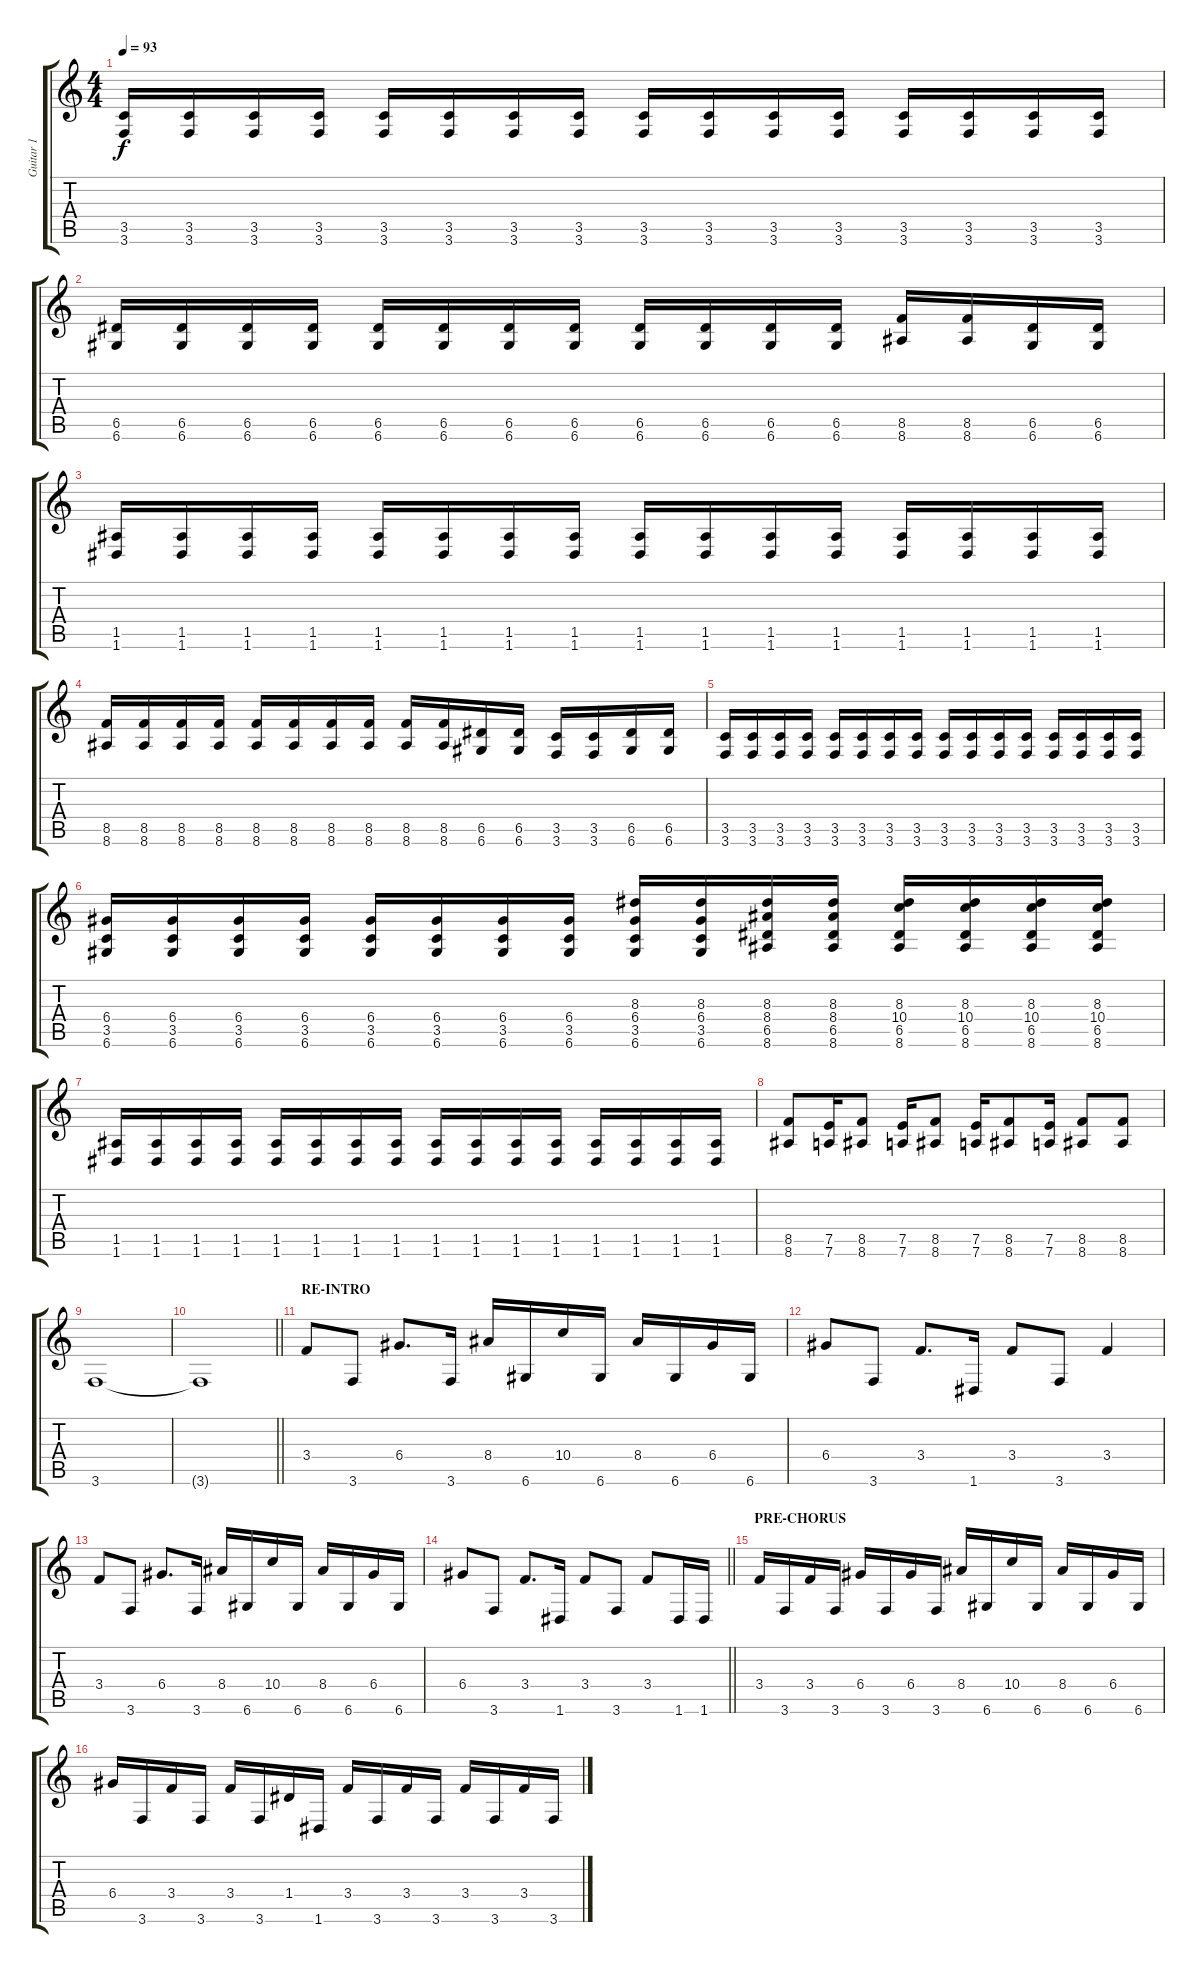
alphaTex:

\track ("Guitar 1" "Guitar 1") {instrument distortionguitar}
\staff {score tabs}
\tuning (E4 B3 G3 D3 A2 D2) {hide}
\ts (4 4)
\tempo 93
\clef g2
\ks c
(3.5 3.6).16{dy f} (3.5 3.6).16 (3.5 3.6).16 (3.5 3.6).16 (3.5 3.6).16 (3.5 3.6).16 (3.5 3.6).16 (3.5 3.6).16 (3.5 3.6).16 (3.5 3.6).16 (3.5 3.6).16 (3.5 3.6).16 (3.5 3.6).16 (3.5 3.6).16 (3.5 3.6).16 (3.5 3.6).16 |
(6.5 6.6).16 (6.5 6.6).16 (6.5 6.6).16 (6.5 6.6).16 (6.5 6.6).16 (6.5 6.6).16 (6.5 6.6).16 (6.5 6.6).16 (6.5 6.6).16 (6.5 6.6).16 (6.5 6.6).16 (6.5 6.6).16 (8.5 8.6).16 (8.5 8.6).16 (6.5 6.6).16 (6.5 6.6).16 |
(1.5 1.6).16 (1.5 1.6).16 (1.5 1.6).16 (1.5 1.6).16 (1.5 1.6).16 (1.5 1.6).16 (1.5 1.6).16 (1.5 1.6).16 (1.5 1.6).16 (1.5 1.6).16 (1.5 1.6).16 (1.5 1.6).16 (1.5 1.6).16 (1.5 1.6).16 (1.5 1.6).16 (1.5 1.6).16 |
(8.5 8.6).16 (8.5 8.6).16 (8.5 8.6).16 (8.5 8.6).16 (8.5 8.6).16 (8.5 8.6).16 (8.5 8.6).16 (8.5 8.6).16 (8.5 8.6).16 (8.5 8.6).16 (6.5 6.6).16 (6.5 6.6).16 (3.5 3.6).16 (3.5 3.6).16 (6.5 6.6).16 (6.5 6.6).16 |
(3.5 3.6).16 (3.5 3.6).16 (3.5 3.6).16 (3.5 3.6).16 (3.5 3.6).16 (3.5 3.6).16 (3.5 3.6).16 (3.5 3.6).16 (3.5 3.6).16 (3.5 3.6).16 (3.5 3.6).16 (3.5 3.6).16 (3.5 3.6).16 (3.5 3.6).16 (3.5 3.6).16 (3.5 3.6).16 |
(6.4 3.5 6.6).16 (6.4 3.5 6.6).16 (6.4 3.5 6.6).16 (6.4 3.5 6.6).16 (6.4 3.5 6.6).16 (6.4 3.5 6.6).16 (6.4 3.5 6.6).16 (6.4 3.5 6.6).16 (8.3 6.4 3.5 6.6).16 (8.3 6.4 3.5 6.6).16 (8.3 8.4 6.5 8.6).16 (8.3 8.4 6.5 8.6).16 (8.3 10.4 6.5 8.6).16 (8.3 10.4 6.5 8.6).16 (8.3 10.4 6.5 8.6).16 (8.3 10.4 6.5 8.6).16 |
(1.5 1.6).16 (1.5 1.6).16 (1.5 1.6).16 (1.5 1.6).16 (1.5 1.6).16 (1.5 1.6).16 (1.5 1.6).16 (1.5 1.6).16 (1.5 1.6).16 (1.5 1.6).16 (1.5 1.6).16 (1.5 1.6).16 (1.5 1.6).16 (1.5 1.6).16 (1.5 1.6).16 (1.5 1.6).16 |
(8.5 8.6).8 (7.5 7.6).16 (8.5 8.6).8 (7.5 7.6).16 (8.5 8.6).8 (7.5 7.6).16 (8.5 8.6).8 (7.5 7.6).16 (8.5 8.6).8 (8.5 8.6).8 |
3.6.1 |
\barLineRight lightlight
3.6{t}.1 |
\section ("" "RE-INTRO")
3.4.8{instrument electricguitarjazz} 3.6.8 6.4.8{d} 3.6.16 8.4.16 6.6.16 10.4.16 6.6.16 8.4.16 6.6.16 6.4.16 6.6.16 |
6.4.8 3.6.8 3.4.8{d} 1.6.16 3.4.8 3.6.8 3.4.4 |
3.4.8 3.6.8 6.4.8{d} 3.6.16 8.4.16 6.6.16 10.4.16 6.6.16 8.4.16 6.6.16 6.4.16 6.6.16 |
\barLineRight lightlight
6.4.8 3.6.8 3.4.8{d} 1.6.16 3.4.8 3.6.8 3.4.8 1.6.16{volume 15 balance 0 instrument distortionguitar} 1.6.16 |
\section ("" "PRE-CHORUS")
3.4.16 3.6.16 3.4.16 3.6.16 6.4.16 3.6.16 6.4.16 3.6.16 8.4.16 6.6.16 10.4.16 6.6.16 8.4.16 6.6.16 6.4.16 6.6.16 |
6.4.16 3.6.16 3.4.16 3.6.16 3.4.16 3.6.16 1.4.16 1.6.16 3.4.16 3.6.16 3.4.16 3.6.16 3.4.16 3.6.16 3.4.16 3.6.16
